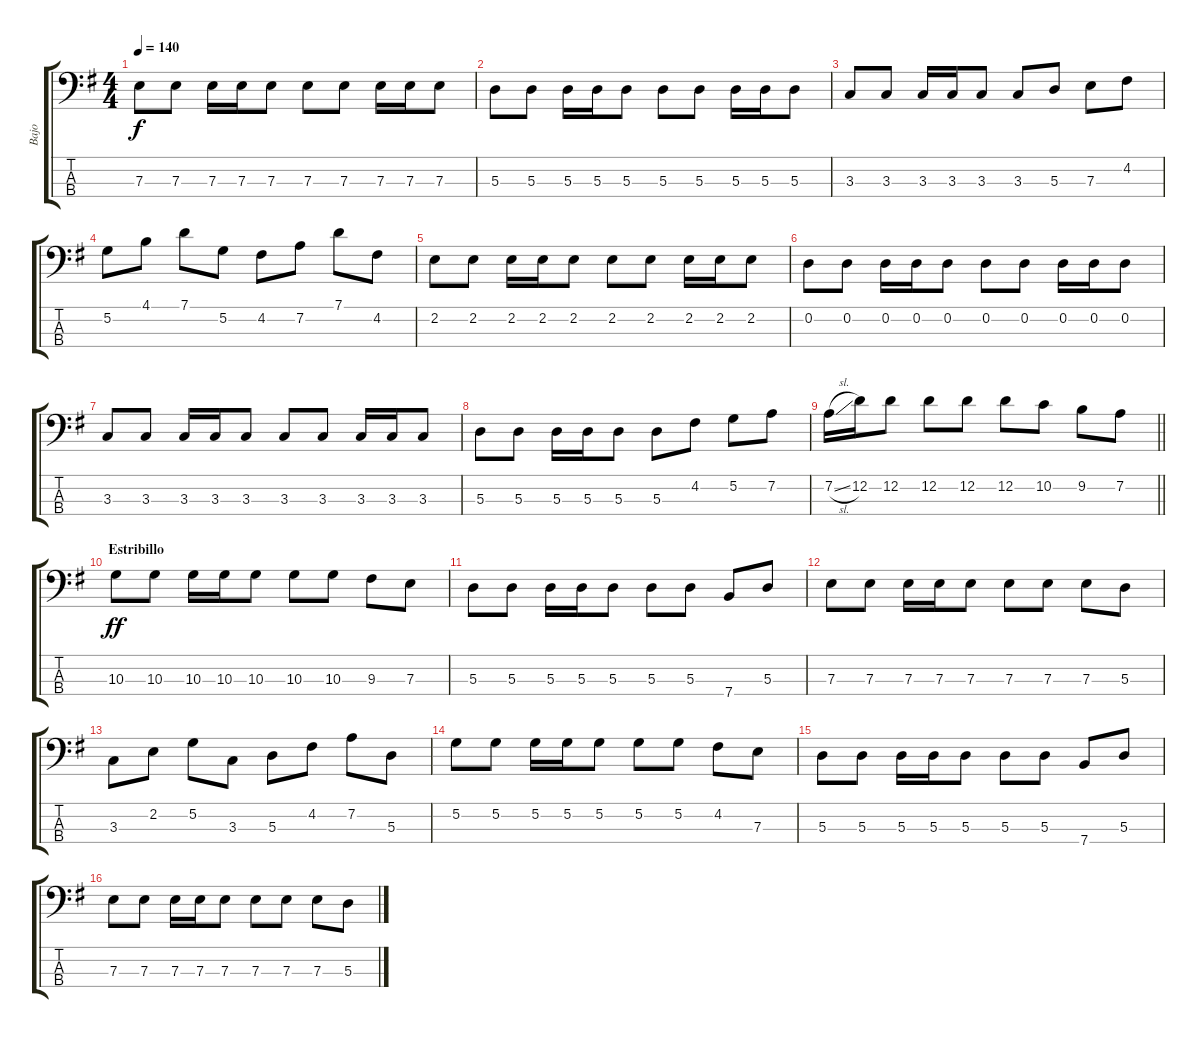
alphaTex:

\track ("Bajo" "Bajo") {instrument electricbassfinger}
\staff {score tabs}
\tuning (G2 D2 A1 E1) {hide}
\ts (4 4)
\section ("" "")
\tempo 140
\clef f4
\ks g
7.3.8{dy f} 7.3.8 7.3.16 7.3.16 7.3.8 7.3.8 7.3.8 7.3.16 7.3.16 7.3.8 |
5.3.8 5.3.8 5.3.16 5.3.16 5.3.8 5.3.8 5.3.8 5.3.16 5.3.16 5.3.8 |
3.3.8 3.3.8 3.3.16 3.3.16 3.3.8 3.3.8 5.3.8 7.3.8 4.2.8 |
5.2.8 4.1.8 7.1.8 5.2.8 4.2.8 7.2.8 7.1.8 4.2.8 |
2.2.8 2.2.8 2.2.16 2.2.16 2.2.8 2.2.8 2.2.8 2.2.16 2.2.16 2.2.8 |
0.2.8 0.2.8 0.2.16 0.2.16 0.2.8 0.2.8 0.2.8 0.2.16 0.2.16 0.2.8 |
3.3.8 3.3.8 3.3.16 3.3.16 3.3.8 3.3.8 3.3.8 3.3.16 3.3.16 3.3.8 |
5.3.8 5.3.8 5.3.16 5.3.16 5.3.8 5.3.8 4.2.8 5.2.8 7.2.8 |
\barLineRight lightlight
7.2{sl}.16 12.2.16 12.2.8 12.2.8 12.2.8 12.2.8 10.2.8 9.2.8 7.2.8 |
\section ("" "Estribillo")
10.3.8{dy ff} 10.3.8 10.3.16 10.3.16 10.3.8 10.3.8 10.3.8 9.3.8 7.3.8 |
5.3.8 5.3.8 5.3.16 5.3.16 5.3.8 5.3.8 5.3.8 7.4.8 5.3.8 |
7.3.8 7.3.8 7.3.16 7.3.16 7.3.8 7.3.8 7.3.8 7.3.8 5.3.8 |
3.3.8 2.2.8 5.2.8 3.3.8 5.3.8 4.2.8 7.2.8 5.3.8 |
5.2.8 5.2.8 5.2.16 5.2.16 5.2.8 5.2.8 5.2.8 4.2.8 7.3.8 |
5.3.8 5.3.8 5.3.16 5.3.16 5.3.8 5.3.8 5.3.8 7.4.8 5.3.8 |
7.3.8 7.3.8 7.3.16 7.3.16 7.3.8 7.3.8 7.3.8 7.3.8 5.3.8
